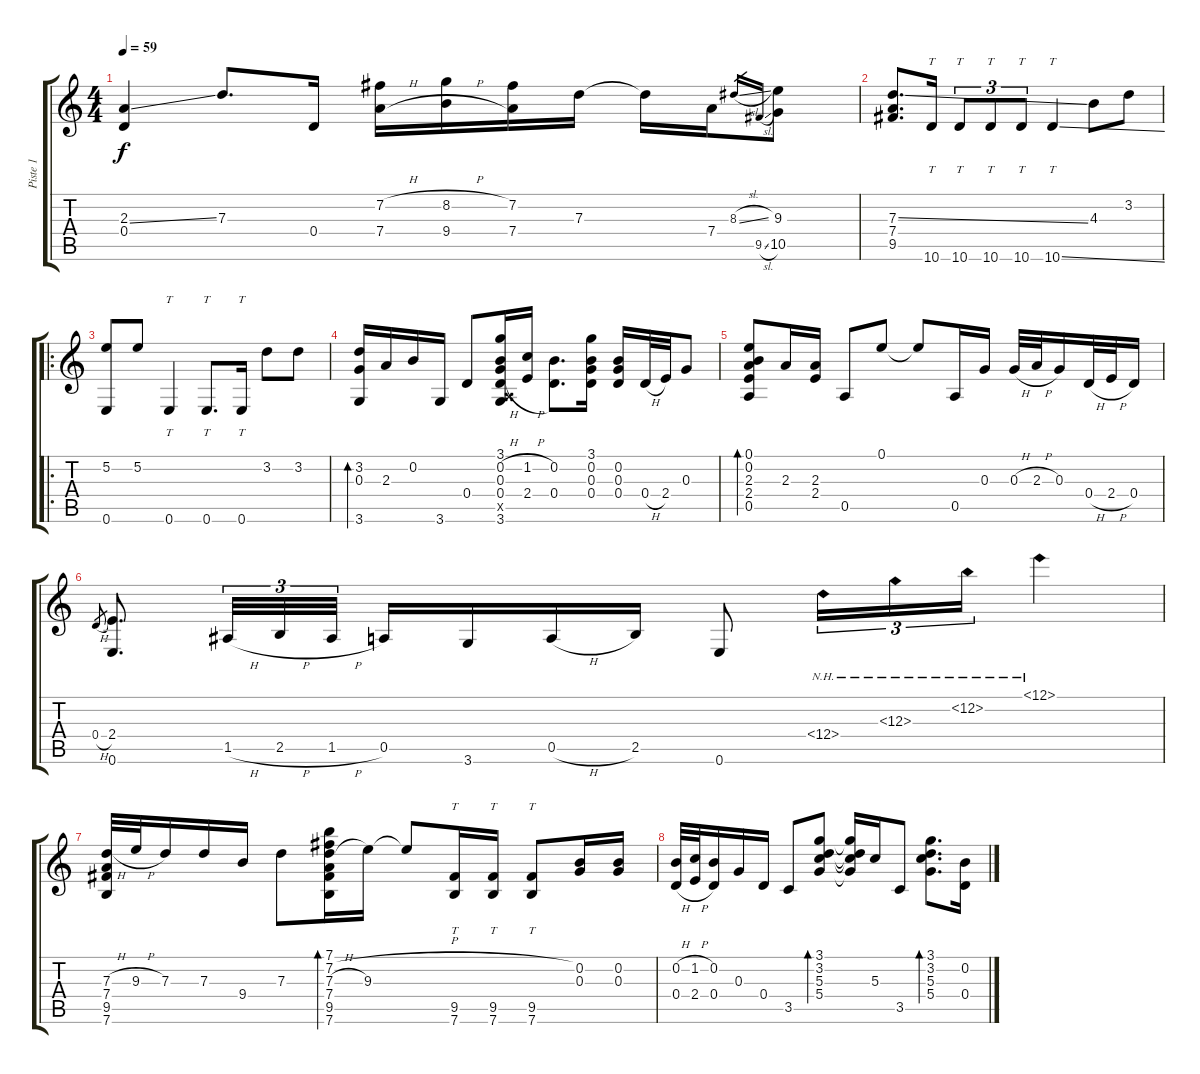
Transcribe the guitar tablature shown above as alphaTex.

\track ("Piste 1" "Piste 1") {instrument acousticguitarsteel}
\staff {score tabs}
\tuning (E4 B3 G3 D3 A2 E2) {hide}
\ts (4 4)
\tempo 59
\clef g2
\ks c
(2.3{ss} 0.4).4{dy f} 7.3.8{d} 0.4.16 (7.2{h} 7.4{h}).16 (8.2{h} 9.4{h}).16 (7.2 7.4).16 7.3.16 7.3{t}.16 7.4.16 8.3{sl}.16{gr} 9.5{sl}.16{gr} (9.3 10.5).8 |
(7.3{ss} 7.4 9.5).8{d} 10.6.16{tt} 10.6.8{tt tu (3 2)} 10.6.8{tt tu (3 2)} 10.6.8{tt tu (3 2)} 10.6{ss}.4{tt} 4.3.8 3.2.8 |
\ro
(5.2 0.6).8 5.2.8 0.6.4{tt} 0.6.8{tt d} 0.6.16{tt} 3.2.8 3.2.8 |
(3.2 0.3 3.6).16{bd 240} 2.3.16 0.2.16 3.6.16 0.4.8 (3.1 0.2{h} 0.3 0.4{h} 0.5{x} 3.6).16 (1.2{h} 2.4{h}).16 (0.2 0.4).8{d} (3.1 0.2 0.3 0.4).16 (0.2 0.3 0.4).16 0.4{h}.32 2.4.32 0.3.8 |
(0.1 0.2 2.3 2.4 0.5).8{bd 240} 2.3.16 (2.3 2.4).16 0.5.8 0.1.8 0.1{t}.8 0.5.16 0.3.16 0.3{h}.32 2.3{h}.32 0.3.16 0.4{h}.32 2.4{h}.32 0.4.16 |
0.4{h}.8{gr} (2.4 0.6).8{d} 1.5{h}.32{tu (3 2)} 2.5{h}.32{tu (3 2)} 1.5{h}.32{tu (3 2)} 0.5.16 3.6.16 0.5{h}.16 2.5.16 0.6.8 12.4{nh}.16{tu (3 2)} 12.3{nh}.16{tu (3 2)} 12.2{nh}.16{tu (3 2)} 12.1{nh}.4 |
(7.3{h} 7.4 9.5 7.6).32 9.3{h}.32 7.3.16 7.3.16 9.4.16 7.3.8 (7.1 7.2{h} 7.3{h} 7.4 9.5 7.6).16{bd 120} 9.3.16 9.3{t}.8 (9.5 7.6).16{tt} (9.5 7.6).16{tt} (9.5 7.6).8{tt} (0.2 0.3).16 (0.2 0.3).16 |
(0.2{h} 0.4{h}).32 (1.2{h} 2.4{h}).32 (0.2 0.4).16 0.3.16 0.4.16 3.5.8 (3.1 3.2 5.3 5.4).8{bd 120} (3.1{t} 3.2{t} 5.3{t} 5.4{t}).16 5.3.16 3.5.8 (3.1 3.2 5.3 5.4).8{d bd 120} (0.2 0.4).16
